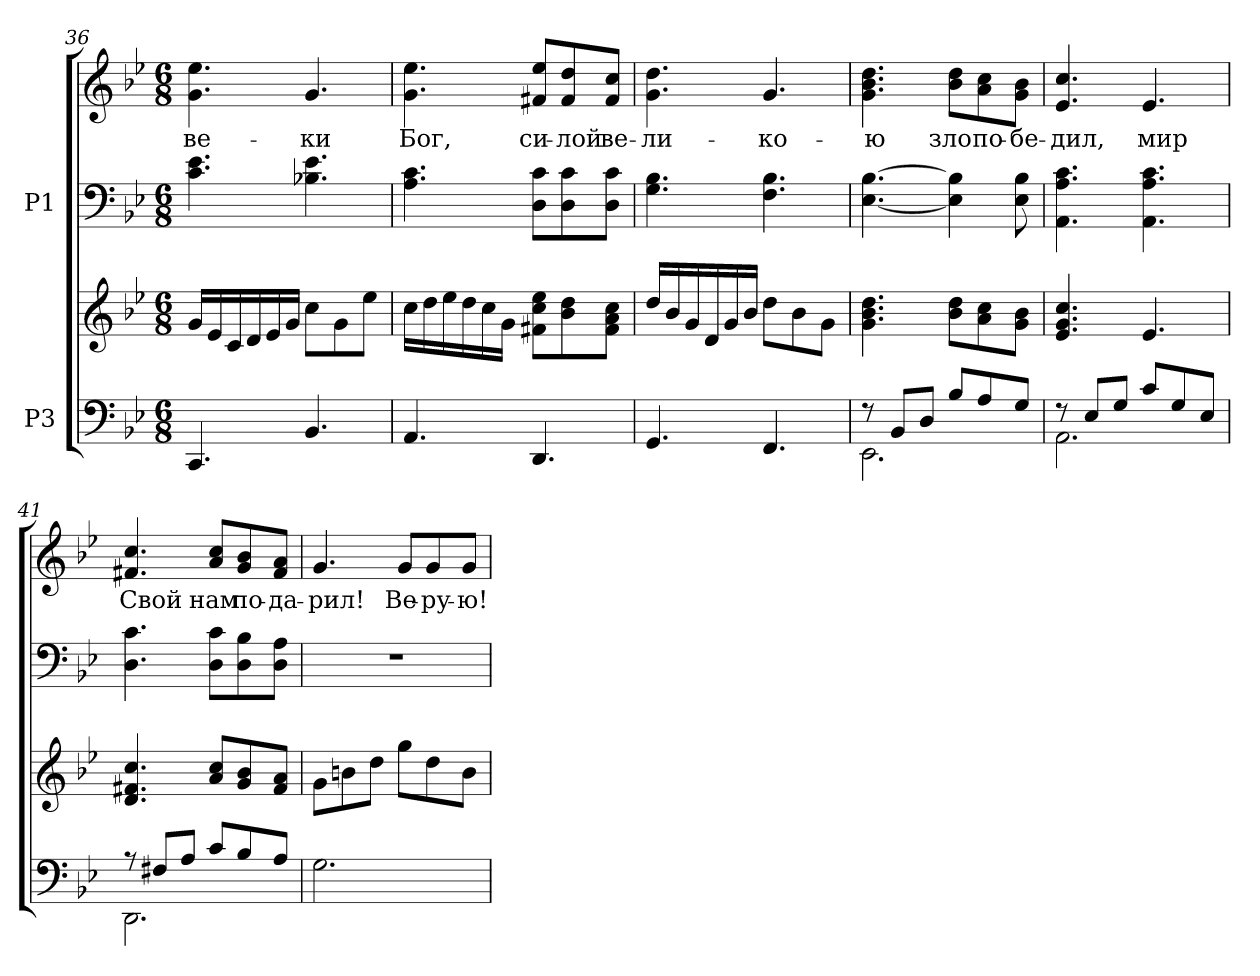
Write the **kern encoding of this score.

**kern	**kern	**kern	**kern	**text
*part2	*part2	*part1	*part1	*part1
*staff4	*staff3	*staff2	*staff1	*staff1
*I"P3	*	*I"P1	*	*
!!LO:LB:g=z
*clefF4	*clefG2	*clefF4	*clefG2	*
*k[b-e-]	*k[b-e-]	*k[b-e-]	*k[b-e-]	*
*g:	*g:	*g:	*g:	*
*M6/8	*M6/8	*M6/8	*M6/8	*
=36	=36	=36	=36	=36
!	!	!	!	!LO:LY:b:color=#000000
4.CCi/	16gi/LL	4.ci\ 4.e-i	4.gi\ 4.ee-i	-ве-
.	16e-i/	.	.	.
.	16ci/	.	.	.
.	16di/	.	.	.
.	16e-i/	.	.	.
.	16gi/JJ	.	.	.
!	!	!	!	!LO:LY:b:color=#000000
4.BB-i/	8cci\L	4.B-Xi\ 4.e-i	4.gi/	-ки
.	8gi\	.	.	.
.	8ee-i\J	.	.	.
=37	=37	=37	=37	=37
!	!	!	!	!LO:LY:b:color=#000000
4.AAi/	16cci\LL	4.Ai\ 4.ci	4.gi\ 4.ee-i	Бог,
.	16ddi\	.	.	.
.	16ee-i\	.	.	.
.	16ddi\	.	.	.
.	16cci\	.	.	.
.	16gi\JJ	.	.	.
!	!	!	!	!LO:LY:b:color=#000000
4.DDi/	8f#Xi\ 8cci 8ee-iL	8Di\ 8ci\L	8f#Xi/ 8ee-i/L	си-
!	!	!	!	!LO:LY:b:color=#000000
.	8b-i\ 8ddi	8Di\ 8ci\	8f#i/ 8ddi/	-лой
!	!	!	!	!LO:LY:b:color=#000000
.	8f#i\ 8ai 8cciJ	8Di\ 8ci\J	8f#i/ 8cci/J	ве-
=38	=38	=38	=38	=38
!	!	!	!	!LO:LY:b:color=#000000
4.GGi/	16ddi/LL	4.Gi\ 4.B-i	4.gi\ 4.ddi	-ли-
.	16b-i/	.	.	.
.	16gi/	.	.	.
.	16di/	.	.	.
.	16gi/	.	.	.
.	16b-i/JJ	.	.	.
!	!	!	!	!LO:LY:b:color=#000000
4.FFi/	8ddi\L	4.Fi\ 4.B-i	4.gi/	-ко-
.	8b-i\	.	.	.
.	8gi\J	.	.	.
=39	=39	=39	=39	=39
*^	*	*	*	*
!	!	!	!	!	!LO:LY:b:color=#000000
8r	2.EE-i\	4.gi\ 4.b-i 4.ddi	[<4.E-i\ [>4.B-i	4.gi\ 4.b-i 4.ddi	-ю
8BB-i/L	.	.	.	.	.
8Di/J	.	.	.	.	.
!	!	!	!	!	!LO:LY:b:color=#000000
8B-i/L	.	8b-i\ 8ddiL	4E-i\] 4B-i]	8b-i\ 8ddi\L	зло
!	!	!	!	!	!LO:LY:b:color=#000000
8Ai/	.	8ai\ 8cci	.	8ai\ 8cci\	по-
!	!	!	!	!	!LO:LY:b:color=#000000
8Gi/J	.	8gi\ 8b-iJ	8E-i\ 8B-i	8gi\ 8b-i\J	-бе-
!!LO:PB:g=z
=40	=40	=40	=40	=40	=40
!	!	!	!	!	!LO:LY:b:color=#000000
8r	2.AAi\	4.e-i/ 4.gi 4.cci	4.AAi\ 4.Ai 4.ci	4.e-i/ 4.cci	-дил,
8E-i/L	.	.	.	.	.
8Gi/J	.	.	.	.	.
!	!	!	!	!	!LO:LY:b:color=#000000
8ci/L	.	4.e-i/	4.AAi\ 4.Ai 4.ci	4.e-i/	мир
8Gi/	.	.	.	.	.
8E-i/J	.	.	.	.	.
=41	=41	=41	=41	=41	=41
!	!	!	!	!	!LO:LY:b:color=#000000
8r	2.DDi\	4.di/ 4.f#Xi 4.cci	4.Di\ 4.ci	4.f#Xi/ 4.cci	Свой
8F#Xi/L	.	.	.	.	.
8Ai/J	.	.	.	.	.
!	!	!	!	!	!LO:LY:b:color=#000000
8ci/L	.	8ai/ 8cciL	8Di\ 8ci\L	8ai/ 8cci/L	нам
!	!	!	!	!	!LO:LY:b:color=#000000
8B-i/	.	8gi/ 8b-i	8Di\ 8B-i\	8gi/ 8b-i/	по-
!	!	!	!	!	!LO:LY:b:color=#000000
8Ai/J	.	8f#i/ 8aiJ	8Di\ 8Ai\J	8f#i/ 8ai/J	-да-
*v	*v	*	*	*	*
=42	=42	=42	=42	=42
!	!	!LO:N:vis=1	!	!
!	!	!	!	!LO:LY:b:color=#000000
2.Gi\	8gi\L	2.r	4.gi/	-рил!
.	8bni\	.	.	.
.	8ddi\J	.	.	.
!	!	!	!	!LO:LY:b:color=#000000
.	8ggi\L	.	8gi/L	Ве-
!	!	!	!	!LO:LY:b:color=#000000
.	8ddi\	.	8gi/	-ру-
!	!	!	!	!LO:LY:b:color=#000000
.	8bi\J	.	8gi/J	-ю!
=	=	=	=	=
*-	*-	*-	*-	*-
